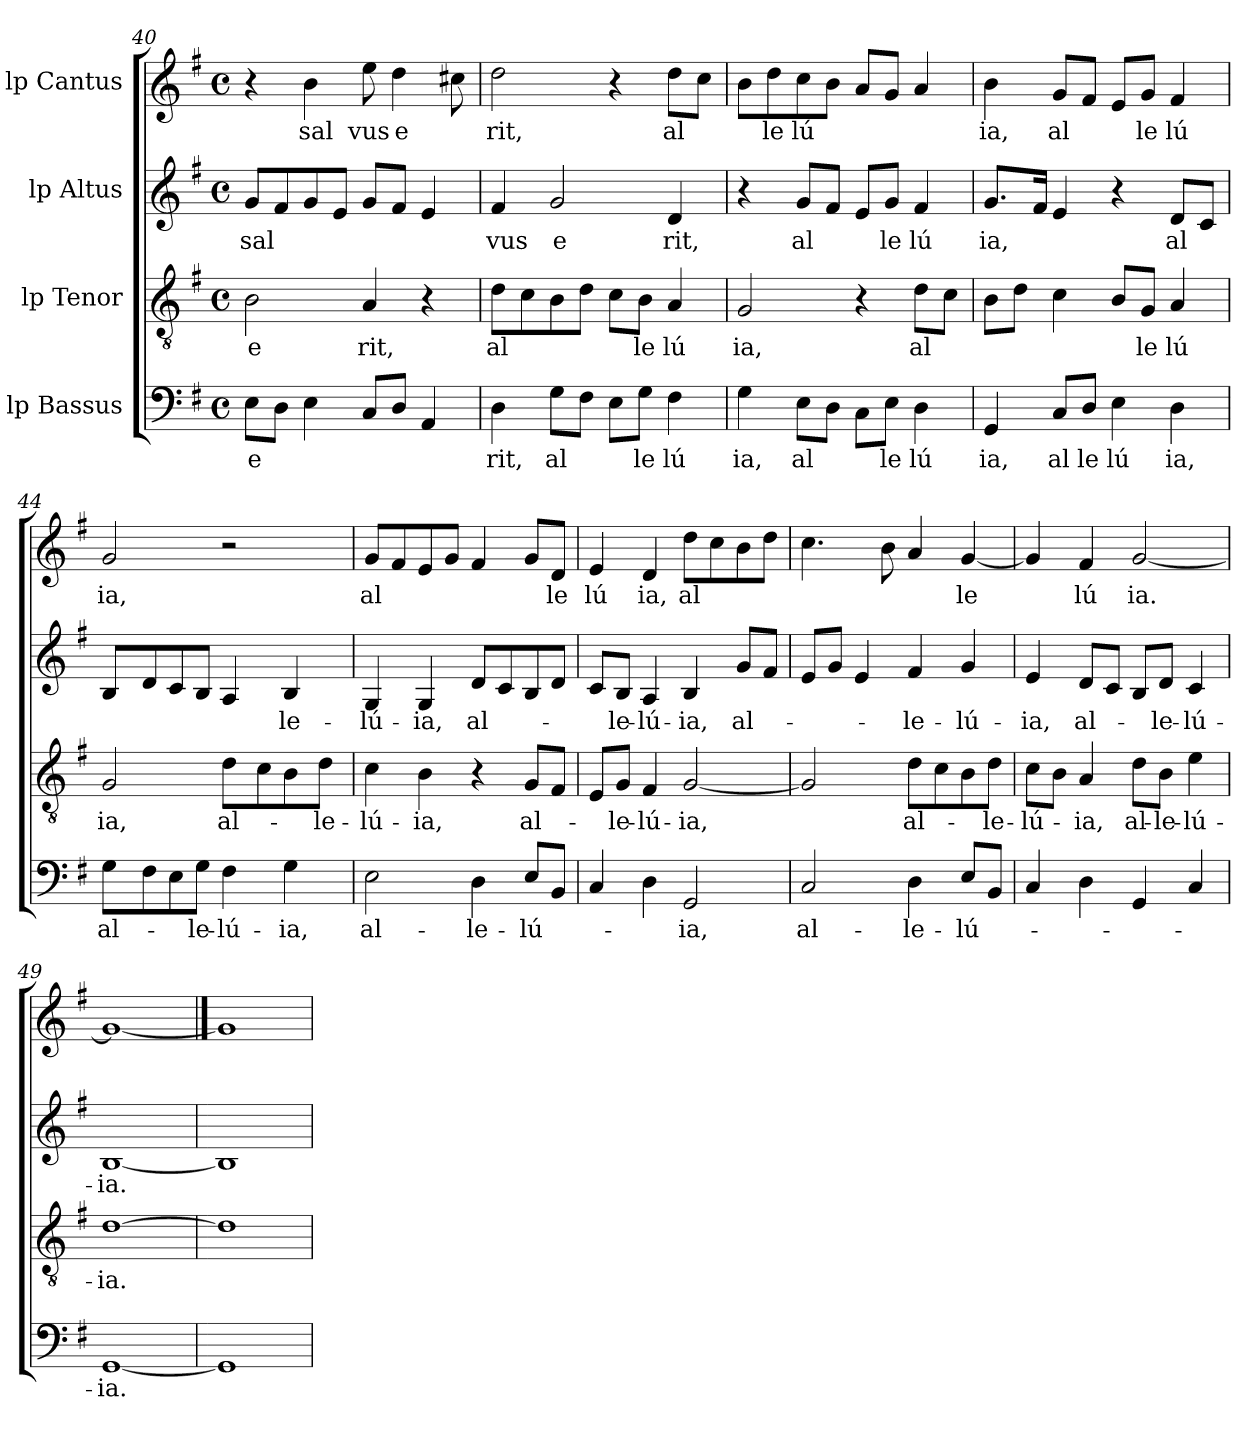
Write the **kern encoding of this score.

**kern	**text	**kern	**text	**kern	**text	**kern	**text
*part4	*part4	*part3	*part3	*part2	*part2	*part1	*part1
*staff4	*staff4	*staff3	*staff3	*staff2	*staff2	*staff1	*staff1
*I"lp Bassus	*	*I"lp Tenor	*	*I"lp Altus	*	*I"lp Cantus	*
*clefF4	*	*clefGv2	*	*clefG2	*	*clefG2	*
*k[f#]	*	*k[f#]	*	*k[f#]	*	*k[f#]	*
*G:	*	*G:	*	*G:	*	*G:	*
*M4/4	*	*M4/4	*	*M4/4	*	*M4/4	*
*met(c)	*	*met(c)	*	*met(c)	*	*met(c)	*
=40	=40	=40	=40	=40	=40	=40	=40
!	!LO:LY:b:cj	!	!LO:LY:b:cj	!	!LO:LY:b	!	!
8E\L	e	2B\	e	8g/L	sal	4r	.
8D\J	.	.	.	8f#/	.	.	.
!	!	!	!	!	!	!	!LO:LY:b:cj
4E\	.	.	.	8g/	.	4b\	sal
.	.	.	.	8e/J	.	.	.
!	!	!	!LO:LY:b:cj	!	!	!	!LO:LY:b:cj
8C/L	.	4A/	rit,	8g/L	.	8ee\	vus
!	!	!	!	!	!	!	!LO:LY:b:cj
8D/J	.	.	.	8f#/J	.	4dd\	e
4AA/	.	4r	.	4e/	.	.	.
.	.	.	.	.	.	8cc#X\	.
=41	=41	=41	=41	=41	=41	=41	=41
!	!LO:LY:b:cj	!	!LO:LY:b:cj	!	!LO:LY:b:cj	!	!LO:LY:b:cj
4D\	rit,	8d\L	al	4f#/	vus	2dd\	rit,
.	.	8c\	.	.	.	.	.
!	!LO:LY:b:cj	!	!	!	!LO:LY:b:cj	!	!
8G\L	al	8B\	.	2g/	e	.	.
8F#\J	.	8d\J	.	.	.	.	.
8E\L	.	8c\L	.	.	.	4r	.
!	!LO:LY:b:cj	!	!LO:LY:b:cj	!	!	!	!
8G\J	le	8B\J	le	.	.	.	.
!	!LO:LY:b:cj	!	!LO:LY:b:cj	!	!LO:LY:b:cj	!	!LO:LY:b:cj
4F#\	lú	4A/	lú	4d/	rit,	8dd\L	al
.	.	.	.	.	.	8cc\J	.
=42	=42	=42	=42	=42	=42	=42	=42
!	!LO:LY:b:cj	!	!LO:LY:b:cj	!	!	!	!
4G\	ia,	2G/	ia,	4r	.	8b\L	.
!	!	!	!	!	!	!	!LO:LY:b:cj
.	.	.	.	.	.	8dd\	le
!	!LO:LY:b:cj	!	!	!	!LO:LY:b:cj	!	!LO:LY:b:cj
8E\L	al	.	.	8g/L	al	8cc\	lú
8D\J	.	.	.	8f#/J	.	8b\J	.
8C\L	.	4r	.	8e/L	.	8a/L	.
!	!LO:LY:b:cj	!	!	!	!LO:LY:b:cj	!	!
8E\J	le	.	.	8g/J	le	8g/J	.
!	!LO:LY:b:cj	!	!LO:LY:b:cj	!	!LO:LY:b:cj	!	!
4D\	lú	8d\L	al	4f#/	lú	4a/	.
.	.	8c\J	.	.	.	.	.
=43	=43	=43	=43	=43	=43	=43	=43
!	!LO:LY:b:cj	!	!	!	!LO:LY:b:cj	!	!LO:LY:b:cj
4GG/	ia,	8B\L	.	8.g/L	ia,	4b\	ia,
.	.	8d\J	.	.	.	.	.
.	.	.	.	16f#/J	.	.	.
!	!LO:LY:b:cj	!	!	!	!	!	!LO:LY:b:cj
8C/L	al	4c\	.	4e/	.	8g/L	al
!	!LO:LY:b:cj	!	!	!	!	!	!
8D/J	le	.	.	.	.	8f#/J	.
!	!LO:LY:b:cj	!	!	!	!	!	!
4E\	lú	8B/L	.	4r	.	8e/L	.
!	!	!	!LO:LY:b:cj	!	!	!	!LO:LY:b:cj
.	.	8G/J	le	.	.	8g/J	le
!	!LO:LY:b:cj	!	!LO:LY:b:cj	!	!LO:LY:b:cj	!	!LO:LY:b:cj
4D\	ia,	4A/	lú	8d/L	al	4f#/	lú
.	.	.	.	8c/J	.	.	.
!!LO:LB:g=z
=44	=44	=44	=44	=44	=44	=44	=44
!	!LO:LY:b:cj	!	!LO:LY:b:cj	!	!	!	!LO:LY:b:cj
*	*	*^	*	*	*	*	*
8G\L	al-	2G/	16ryy	ia,	8B/L	.	2g/	ia,
.	.	.	64ryy	.	.	.	.	.
.	.	.	2ryy	.	.	.	.	.
8F#\	.	.	.	.	8d/	.	.	.
8E\	.	.	.	.	8c/	.	.	.
!	!LO:LY:b:cj	!	!	!	!	!	!	!
8G\J	-le-	.	.	.	8B/J	.	.	.
!	!LO:LY:b:cj	!	!	!LO:LY:b:cj	!	!	!	!
4F#\	-lú-	8d\L	.	al-	4A/	.	2r	.
.	.	.	4ryy	.	.	.	.	.
.	.	8c\	.	.	.	.	.	.
!	!LO:LY:b:cj	!	!	!	!	!LO:LY:b:cj	!	!
4G\	-ia,	8B\	.	.	4B/	le-	.	.
.	.	.	8ryy	.	.	.	.	.
!	!	!	!	!LO:LY:b:cj	!	!	!	!
.	.	8d\J	.	-le-	.	.	.	.
.	.	.	32.ryy	.	.	.	.	.
=45	=45	=45	=45	=45	=45	=45	=45	=45
!	!LO:LY:b:cj	!	!	!LO:LY:b:cj	!	!LO:LY:b:cj	!	!LO:LY:b:cj
*	*	*v	*v	*	*	*	*	*
2E\	al-	4c\	-lú-	4G/	-lú-	8g/L	al
.	.	.	.	.	.	8f#/	.
!	!	!	!LO:LY:b:cj	!	!LO:LY:b:cj	!	!
.	.	4B\	-ia,	4G/	-ia,	8e/	.
.	.	.	.	.	.	8g/J	.
!	!LO:LY:b:cj	!	!	!	!LO:LY:b:cj	!	!
4D\	-le-	4r	.	8d/L	al-	4f#/	.
.	.	.	.	8c/	.	.	.
!	!LO:LY:b:cj	!	!LO:LY:b:cj	!	!	!	!
8E/L	-lú-	8G/L	al-	8B/	.	8g/L	.
!	!	!	!	!	!	!	!LO:LY:b:cj
8BB/J	.	8F#/J	.	8d/J	.	8d/J	le
=46	=46	=46	=46	=46	=46	=46	=46
!	!	!	!	!	!	!	!LO:LY:b:cj
4C/	.	8E/L	.	8c/L	.	4e/	lú
!	!	!	!LO:LY:b:cj	!	!LO:LY:b:cj	!	!
.	.	8G/J	-le-	8B/J	-le-	.	.
!	!	!	!LO:LY:b:cj	!	!LO:LY:b:cj	!	!LO:LY:b:cj
4D\	.	4F#/	-lú-	4A/	-lú-	4d/	ia,
!	!LO:LY:b:cj	!	!LO:LY:b:cj	!	!LO:LY:b:cj	!	!LO:LY:b:cj
2GG/	-ia,	[<2G/	-ia,	4B/	-ia,	8dd\L	al
.	.	.	.	.	.	8cc\	.
!	!	!	!	!	!LO:LY:b:cj	!	!
.	.	.	.	8g/L	al-	8b\	.
.	.	.	.	8f#/J	.	8dd\J	.
=47	=47	=47	=47	=47	=47	=47	=47
!	!LO:LY:b:cj	!	!	!	!	!	!
2C/	al-	2G/]	.	8e/L	.	4.cc\	.
.	.	.	.	8g/J	.	.	.
.	.	.	.	4e/	.	.	.
.	.	.	.	.	.	8b\	.
!	!LO:LY:b:cj	!	!LO:LY:b:cj	!	!LO:LY:b:cj	!	!
4D\	-le-	8d\L	al-	4f#/	-le-	4a/	.
.	.	8c\	.	.	.	.	.
!	!LO:LY:b:cj	!	!	!	!LO:LY:b:cj	!	!LO:LY:b:cj
8E/L	-lú-	8B\	.	4g/	-lú-	[<4g/	le
!	!	!	!LO:LY:b:cj	!	!	!	!
8BB/J	.	8d\J	-le-	.	.	.	.
=48	=48	=48	=48	=48	=48	=48	=48
!	!	!	!LO:LY:b:cj	!	!LO:LY:b:cj	!	!
4C/	.	8c\L	-lú-	4e/	-ia,	4g/]	.
.	.	8B\J	.	.	.	.	.
!	!	!	!LO:LY:b:cj	!	!LO:LY:b:cj	!	!LO:LY:b:cj
4D\	.	4A/	-ia,	8d/L	al-	4f#/	lú
.	.	.	.	8c/J	.	.	.
!	!	!	!LO:LY:b:cj	!	!	!	!LO:LY:b:cj
4GG/	.	8d\L	al-	8B/L	.	[<2g/	ia.
!	!	!	!LO:LY:b:cj	!	!LO:LY:b:cj	!	!
.	.	8B\J	-le-	8d/J	-le-	.	.
!	!	!	!LO:LY:b:cj	!	!LO:LY:b:cj	!	!
4C/	.	4e\	-lú-	4c/	-lú-	.	.
=49	=49	=49	=49	=49	=49	=49	=49
!	!LO:LY:b:cj	!	!LO:LY:b:cj	!	!LO:LY:b:cj	!	!
[1GG	-ia.	[1d	-ia.	[1B	-ia.	1g_	.
=50	==50	=50	==50	=50	==50	==50	==50
1GG]	.	1d]	.	1B]	.	1g]	.
=	=	=	=	=	=	=	=
*-	*-	*-	*-	*-	*-	*-	*-
